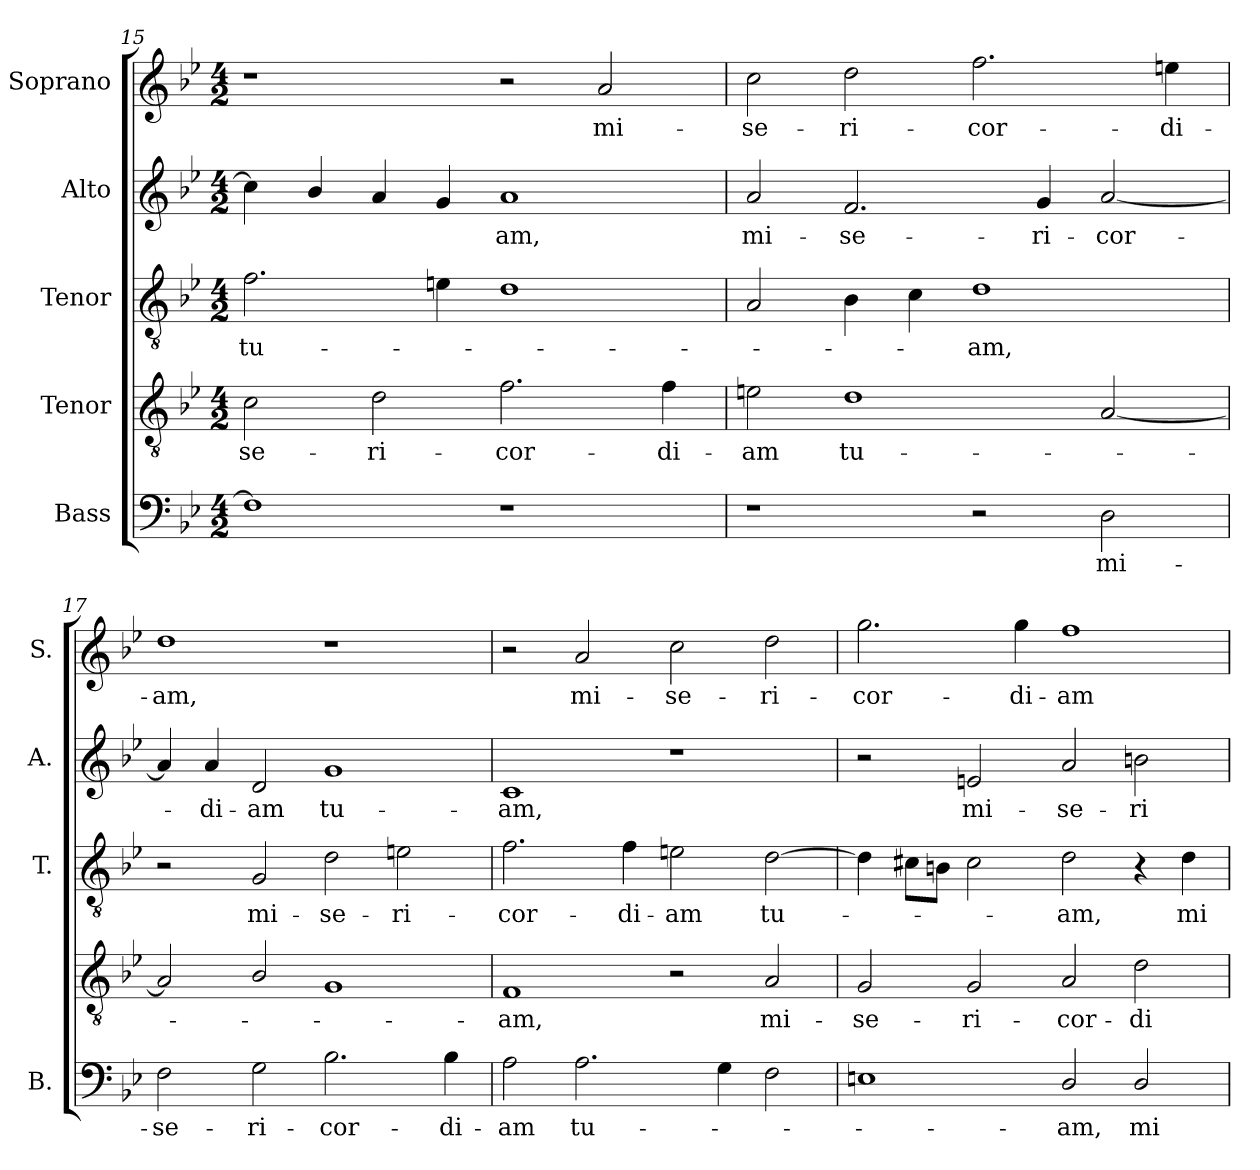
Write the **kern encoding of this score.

**kern	**text	**kern	**text	**kern	**text	**kern	**text	**kern	**text
*part5	*part5	*part4	*part4	*part3	*part3	*part2	*part2	*part1	*part1
*staff5	*staff5	*staff4	*staff4	*staff3	*staff3	*staff2	*staff2	*staff1	*staff1
*I"Bass	*	*I"Tenor	*	*I"Tenor	*	*I"Alto	*	*I"Soprano	*
*I'B.	*	*	*	*I'T.	*	*I'A.	*	*I'S.	*
*clefF4	*	*clefGv2	*	*clefGv2	*	*clefG2	*	*clefG2	*
*	*	*ITrd7c12	*	*ITrd7c12	*	*	*	*	*
*k[b-e-]	*	*k[b-e-]	*	*k[b-e-]	*	*k[b-e-]	*	*k[b-e-]	*
*B-:	*	*B-:	*	*B-:	*	*B-:	*	*B-:	*
*M4/2	*	*M4/2	*	*M4/2	*	*M4/2	*	*M4/2	*
=15	=15	=15	=15	=15	=15	=15	=15	=15	=15
!	!	!	!LO:LY:b:color=#000000	!	!	!	!	!	!
!	!	!	!	!	!LO:LY:b:color=#000000	!	!	!	!
1Fi]	.	2Ci\	-se-	2.Fi\	tu-	4cci\]	.	1r	.
.	.	.	.	.	.	4b-i/	.	.	.
!	!	!	!LO:LY:b:color=#000000	!	!	!	!	!	!
.	.	2Di\	-ri-	.	.	4ai/	.	.	.
.	.	.	.	4Eni\	.	4gi/	.	.	.
!	!	!	!LO:LY:b:color=#000000	!	!	!	!	!	!
!	!	!	!	!	!	!	!LO:LY:b:color=#000000	!	!
1r	.	2.Fi\	-cor-	1Di	.	1ai	-am,	2r	.
!	!	!	!	!	!	!	!	!	!LO:LY:b:color=#000000
.	.	.	.	.	.	.	.	2ai/	mi-
!	!	!	!LO:LY:b:color=#000000	!	!	!	!	!	!
.	.	4Fi\	-di-	.	.	.	.	.	.
!!LO:PB:g=z
=16	=16	=16	=16	=16	=16	=16	=16	=16	=16
!	!	!	!LO:LY:b:color=#000000	!	!	!	!	!	!
!	!	!	!	!	!	!	!LO:LY:b:color=#000000	!	!
!	!	!	!	!	!	!	!	!	!LO:LY:b:color=#000000
1r	.	2Eni\	-am	2AAi/	.	2ai/	mi-	2cci\	-se-
!	!	!	!LO:LY:b:color=#000000	!	!	!	!	!	!
!	!	!	!	!	!	!	!LO:LY:b:color=#000000	!	!
!	!	!	!	!	!	!	!	!	!LO:LY:b:color=#000000
.	.	1Di	tu-	4BB-i\	.	2.fi/	-se-	2ddi\	-ri-
.	.	.	.	4Ci\	.	.	.	.	.
!	!	!	!	!	!LO:LY:b:color=#000000	!	!	!	!
!	!	!	!	!	!	!	!	!	!LO:LY:b:color=#000000
2r	.	.	.	1Di	-am,	.	.	2.ffi\	-cor-
!	!	!	!	!	!	!	!LO:LY:b:color=#000000	!	!
.	.	.	.	.	.	4gi/	-ri-	.	.
!	!LO:LY:b:color=#000000	!	!	!	!	!	!	!	!
!	!	!	!	!	!	!	!LO:LY:b:color=#000000	!	!
2Di\	mi-	[2AAi/	.	.	.	[2ai/	-cor-	.	.
!	!	!	!	!	!	!	!	!	!LO:LY:b:color=#000000
.	.	.	.	.	.	.	.	4eeni\	-di-
=17	=17	=17	=17	=17	=17	=17	=17	=17	=17
!	!LO:LY:b:color=#000000	!	!	!	!	!	!	!	!
!	!	!	!	!	!	!	!	!	!LO:LY:b:color=#000000
2Fi\	-se-	2AAi/]	.	2r	.	4ai/]	.	1ddi	-am,
!	!	!	!	!	!	!	!LO:LY:b:color=#000000	!	!
.	.	.	.	.	.	4ai/	-di-	.	.
!	!LO:LY:b:color=#000000	!	!	!	!	!	!	!	!
!	!	!	!	!	!LO:LY:b:color=#000000	!	!	!	!
!	!	!	!	!	!	!	!LO:LY:b:color=#000000	!	!
2Gi\	-ri-	2BB-i/	.	2GGi/	mi-	2di/	-am	.	.
!	!LO:LY:b:color=#000000	!	!	!	!	!	!	!	!
!	!	!	!	!	!LO:LY:b:color=#000000	!	!	!	!
!	!	!	!	!	!	!	!LO:LY:b:color=#000000	!	!
2.B-i\	-cor-	1GGi	.	2Di\	-se-	1gi	tu-	1r	.
!	!	!	!	!	!LO:LY:b:color=#000000	!	!	!	!
.	.	.	.	2Eni\	-ri-	.	.	.	.
!	!LO:LY:b:color=#000000	!	!	!	!	!	!	!	!
4B-i\	-di-	.	.	.	.	.	.	.	.
=18	=18	=18	=18	=18	=18	=18	=18	=18	=18
!	!LO:LY:b:color=#000000	!	!	!	!	!	!	!	!
!	!	!	!LO:LY:b:color=#000000	!	!	!	!	!	!
!	!	!	!	!	!LO:LY:b:color=#000000	!	!	!	!
!	!	!	!	!	!	!	!LO:LY:b:color=#000000	!	!
2Ai\	-am	1FFi	-am,	2.Fi\	-cor-	1ci	-am,	2r	.
!	!LO:LY:b:color=#000000	!	!	!	!	!	!	!	!
!	!	!	!	!	!	!	!	!	!LO:LY:b:color=#000000
2.Ai\	tu-	.	.	.	.	.	.	2ai/	mi-
!	!	!	!	!	!LO:LY:b:color=#000000	!	!	!	!
.	.	.	.	4Fi\	-di-	.	.	.	.
!	!	!	!	!	!LO:LY:b:color=#000000	!	!	!	!
!	!	!	!	!	!	!	!	!	!LO:LY:b:color=#000000
.	.	2r	.	2Eni\	-am	1r	.	2cci\	-se-
4Gi\	.	.	.	.	.	.	.	.	.
!	!	!	!LO:LY:b:color=#000000	!	!	!	!	!	!
!	!	!	!	!	!LO:LY:b:color=#000000	!	!	!	!
!	!	!	!	!	!	!	!	!	!LO:LY:b:color=#000000
2Fi\	.	2AAi/	mi-	[2Di\	tu-	.	.	2ddi\	-ri-
=19	=19	=19	=19	=19	=19	=19	=19	=19	=19
!	!	!	!LO:LY:b:color=#000000	!	!	!	!	!	!
!	!	!	!	!	!	!	!	!	!LO:LY:b:color=#000000
1Eni	.	2GGi/	-se-	4Di\]	.	2r	.	2.ggi\	-cor-
.	.	.	.	8C#Xi\L	.	.	.	.	.
.	.	.	.	8BBni\J	.	.	.	.	.
!	!	!	!LO:LY:b:color=#000000	!	!	!	!	!	!
!	!	!	!	!	!	!	!LO:LY:b:color=#000000	!	!
.	.	2GGi/	-ri-	2C#i\	.	2eni/	mi-	.	.
!	!	!	!	!	!	!	!	!	!LO:LY:b:color=#000000
.	.	.	.	.	.	.	.	4ggi\	-di-
!	!LO:LY:b:color=#000000	!	!	!	!	!	!	!	!
!	!	!	!LO:LY:b:color=#000000	!	!	!	!	!	!
!	!	!	!	!	!LO:LY:b:color=#000000	!	!	!	!
!	!	!	!	!	!	!	!LO:LY:b:color=#000000	!	!
!	!	!	!	!	!	!	!	!	!LO:LY:b:color=#000000
2Di/	-am,	2AAi/	-cor-	2Di\	-am,	2ai/	-se-	1ffi	-am
!	!LO:LY:b:color=#000000	!	!	!	!	!	!	!	!
!	!	!	!LO:LY:b:color=#000000	!	!	!	!	!	!
!	!	!	!	!	!	!	!LO:LY:b:color=#000000	!	!
2Di/	mi-	2Di\	-di-	4r	.	2bni\	-ri-	.	.
!	!	!	!	!	!LO:LY:b:color=#000000	!	!	!	!
.	.	.	.	4Di\	mi-	.	.	.	.
=	=	=	=	=	=	=	=	=	=
*-	*-	*-	*-	*-	*-	*-	*-	*-	*-
